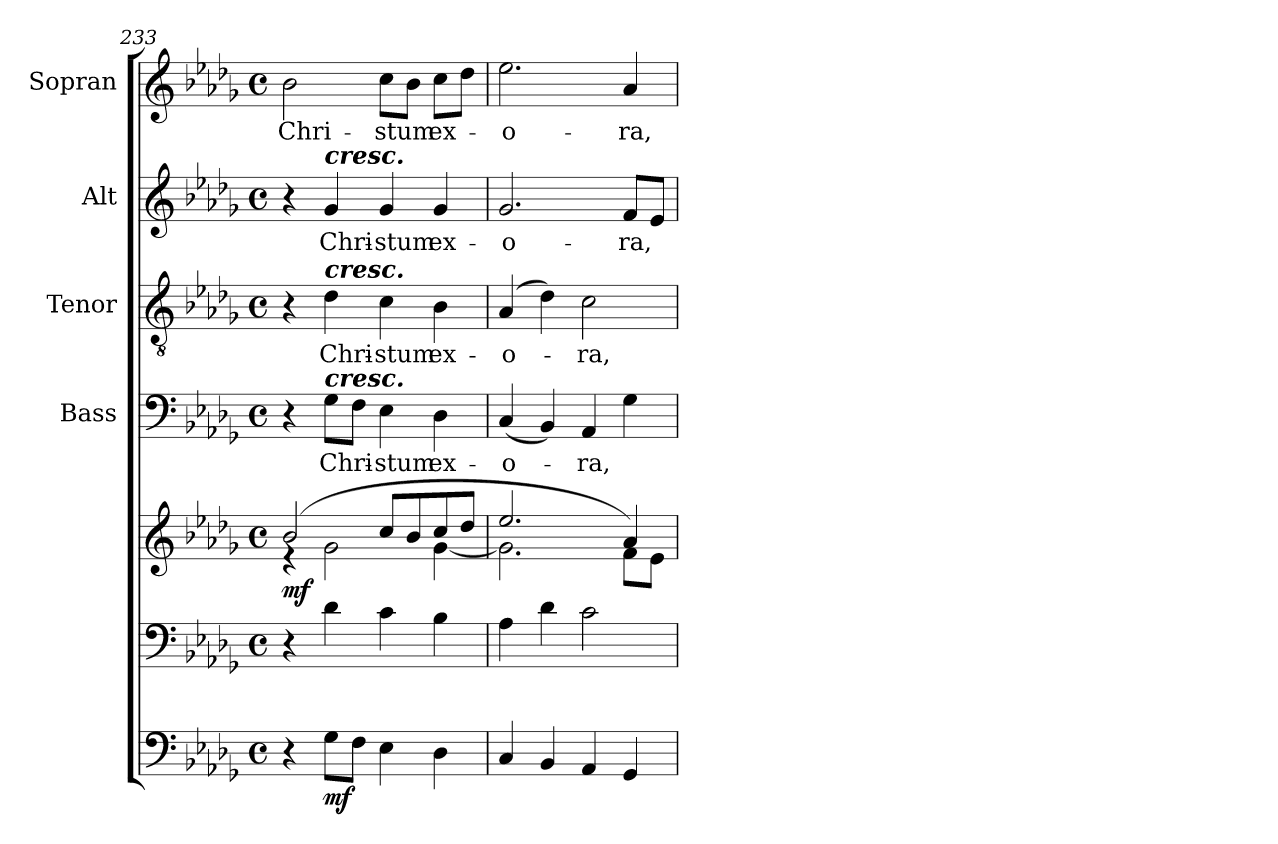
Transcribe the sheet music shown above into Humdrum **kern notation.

**kern	**dynam	**kern	**kern	**dynam	**kern	**text	**kern	**text	**kern	**text	**kern	**text
*part6	*part6	*part5	*part5	*part5	*part4	*part4	*part3	*part3	*part2	*part2	*part1	*part1
*staff7	*staff7	*staff6	*staff5	*staff5/6	*staff4	*staff4	*staff3	*staff3	*staff2	*staff2	*staff1	*staff1
*	*	*	*	*	*I"Bass	*	*I"Tenor	*	*I"Alt	*	*I"Sopran	*
*	*	*	*	*	*I'B.	*	*I'T.	*	*I'A.	*	*I'S.	*
*clefF4	*	*clefF4	*clefG2	*	*clefF4	*	*clefGv2	*	*clefG2	*	*clefG2	*
*k[b-e-a-d-g-]	*	*k[b-e-a-d-g-]	*k[b-e-a-d-g-]	*	*k[b-e-a-d-g-]	*	*k[b-e-a-d-g-]	*	*k[b-e-a-d-g-]	*	*k[b-e-a-d-g-]	*
*D-:	*	*D-:	*D-:	*	*D-:	*	*D-:	*	*D-:	*	*D-:	*
*M4/4	*	*M4/4	*M4/4	*	*M4/4	*	*M4/4	*	*M4/4	*	*M4/4	*
*met(c)	*	*met(c)	*met(c)	*	*met(c)	*	*met(c)	*	*met(c)	*	*met(c)	*
=233	=233	=233	=233	=233	=233	=233	=233	=233	=233	=233	=233	=233
*	*	*	*^	*	*	*	*	*	*	*	*	*
!	!	!	!	!	!LO:DY:b	!	!	!	!	!	!	!	!LO:LY:b
4r	.	4r	(2b-/	4rd	mf	4r	.	4r	.	4r	.	2b-\	Chri-
!	!	!	!	!	!	!	!	!	!	!LO:TX:a:Bi:t=cresc.	!	!	!
!	!	!	!	!	!	!	!	!LO:TX:a:Bi:t=cresc.	!	!	!	!	!
!	!	!	!	!	!	!LO:TX:a:Bi:t=cresc.	!	!	!	!	!	!	!
!	!LO:DY:b	!	!	!	!	!	!LO:LY:b	!	!LO:LY:b	!	!LO:LY:b	!	!
8G-\L	mf	4d-\	.	2g-\	.	8G-\L	Chri-	4d-\	Chri-	4g-/	Chri-	.	.
8F\J	.	.	.	.	.	8F\J	.	.	.	.	.	.	.
!	!	!	!	!	!	!	!LO:LY:b	!	!LO:LY:b	!	!LO:LY:b	!	!LO:LY:b
4E-\	.	4c\	8cc/L	.	.	4E-\	-stum	4c\	-stum	4g-/	-stum	8cc\L	-stum
.	.	.	8b-/	.	.	.	.	.	.	.	.	8b-\J	.
!	!	!	!	!	!	!	!LO:LY:b	!	!LO:LY:b	!	!LO:LY:b	!	!LO:LY:b
4D-\	.	4B-\	8cc/	[<4g-\	.	4D-\	ex-	4B-\	ex-	4g-/	ex-	8cc\L	ex-
.	.	.	8dd-/J	.	.	.	.	.	.	.	.	8dd-\J	.
!!LO:LB:g=z
=234	=234	=234	=234	=234	=234	=234	=234	=234	=234	=234	=234	=234	=234
!	!	!	!	!	!	!	!LO:LY:b	!	!LO:LY:b	!	!LO:LY:b	!	!LO:LY:b
4C/	.	4A-\	2.ee-/	2.g-\]	.	(<4C/	-o-	(4A-/	-o-	2.g-/	-o-	2.ee-\	-o-
4BB-/	.	4d-\	.	.	.	4BB-/)	.	4d-\)	.	.	.	.	.
!	!	!	!	!	!	!	!LO:LY:b	!	!LO:LY:b	!	!	!	!
4AA-/	.	2c\	.	.	.	4AA-/	-ra,	2c\	-ra,	.	.	.	.
!	!	!	!	!	!	!	!	!	!	!	!LO:LY:b	!	!LO:LY:b
4GG-/	.	.	4a-/)	8f\L	.	4G-\	.	.	.	8f/L	-ra,	4a-/	-ra,
.	.	.	.	8e-\J	.	.	.	.	.	8e-/J	.	.	.
*	*	*	*v	*v	*	*	*	*	*	*	*	*	*
=	=	=	=	=	=	=	=	=	=	=	=	=
*-	*-	*-	*-	*-	*-	*-	*-	*-	*-	*-	*-	*-
